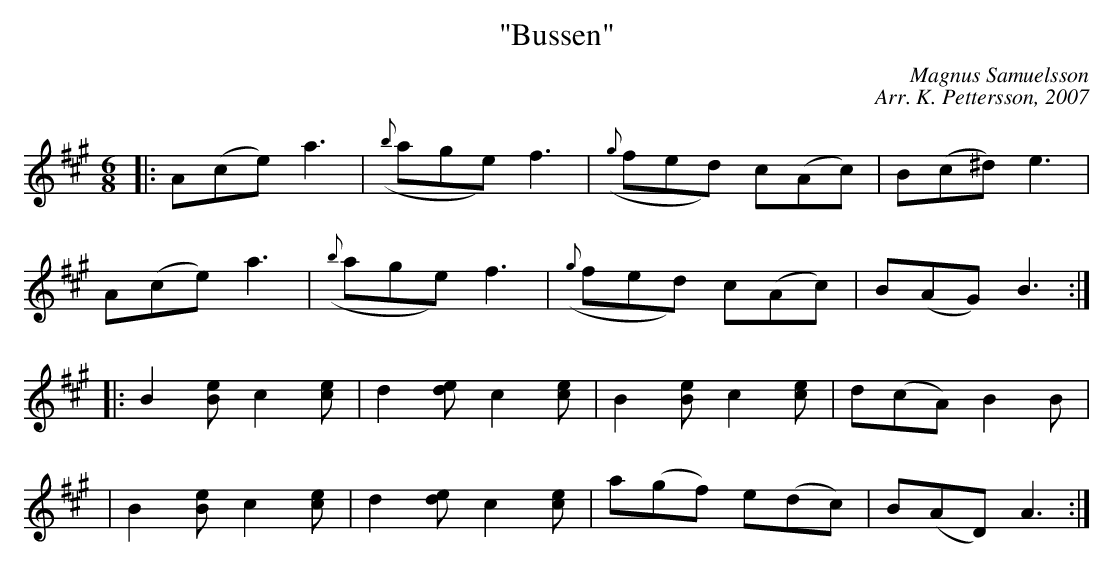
X:1
T:"Bussen"
C:Magnus Samuelsson
C:Arr. K. Pettersson, 2007
M:6/8
L:1/8
K:A
|: A(ce) a3 | ({b}age) f3 | ({g}fed) c(Ac) | B(c^d) e3 |
 A(ce) a3 | ({b}age) f3 | ({g}fed) c(Ac) | B(AG) B3:|
|: B2[Be] c2[ce] | d2[de] c2[ce] | B2[Be] c2[ce] | d(cA) B2B |
 | B2[Be] c2[ce] | d2[de] c2[ce] | a(gf) e(dc) | B(AD) A3 :|
